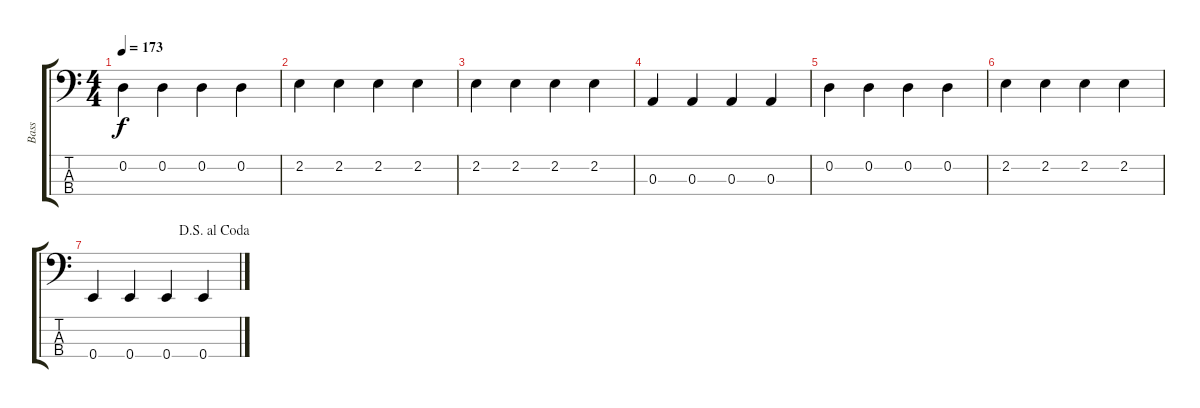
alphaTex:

\track ("Bass" "Bass") {instrument electricbassfinger}
\staff {score tabs}
\tuning (G2 D2 A1 E1) {hide}
\ts (4 4)
\tempo 173
\clef f4
\ks c
0.2.4{dy f} 0.2.4 0.2.4 0.2.4 |
2.2.4 2.2.4 2.2.4 2.2.4 |
2.2.4 2.2.4 2.2.4 2.2.4 |
0.3.4 0.3.4 0.3.4 0.3.4 |
0.2.4 0.2.4 0.2.4 0.2.4 |
2.2.4 2.2.4 2.2.4 2.2.4 |
\jump dalsegnoalcoda
0.4.4 0.4.4 0.4.4 0.4.4
